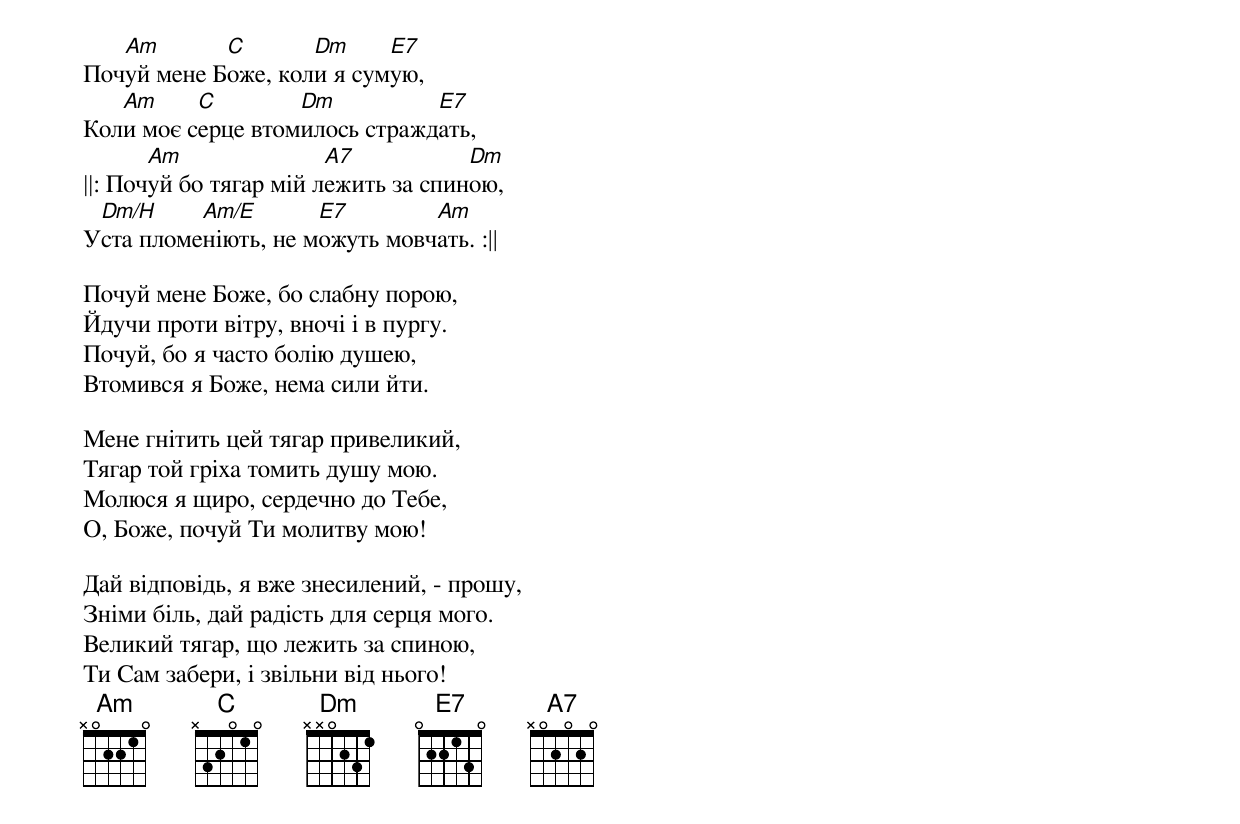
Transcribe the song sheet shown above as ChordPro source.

Поч[Am]уй мене Б[C]оже, кол[Dm]и я сум[E7]ую,
Кол[Am]и моє с[C]ерце втом[Dm]илось стражд[E7]ать,
||: Поч[Am]уй бо тягар мій л[A7]ежить за спин[Dm]ою,
У[Dm/H]ста пломе[Am/E]ніють, не м[E7]ожуть мовч[Am]ать. :||

Почуй мене Боже, бо слабну порою,
Йдучи проти вітру, вночі і в пургу.
Почуй, бо я часто болію душею,
Втомився я Боже, нема сили йти.

Мене гнітить цей тягар привеликий,
Тягар той гріха томить душу мою.
Молюся я щиро, сердечно до Тебе,
О, Боже, почуй Ти молитву мою!

Дай відповідь, я вже знесилений, - прошу,
Зніми біль, дай радість для серця мого.
Великий тягар, що лежить за спиною,
Ти Сам забери, і звільни від нього!
